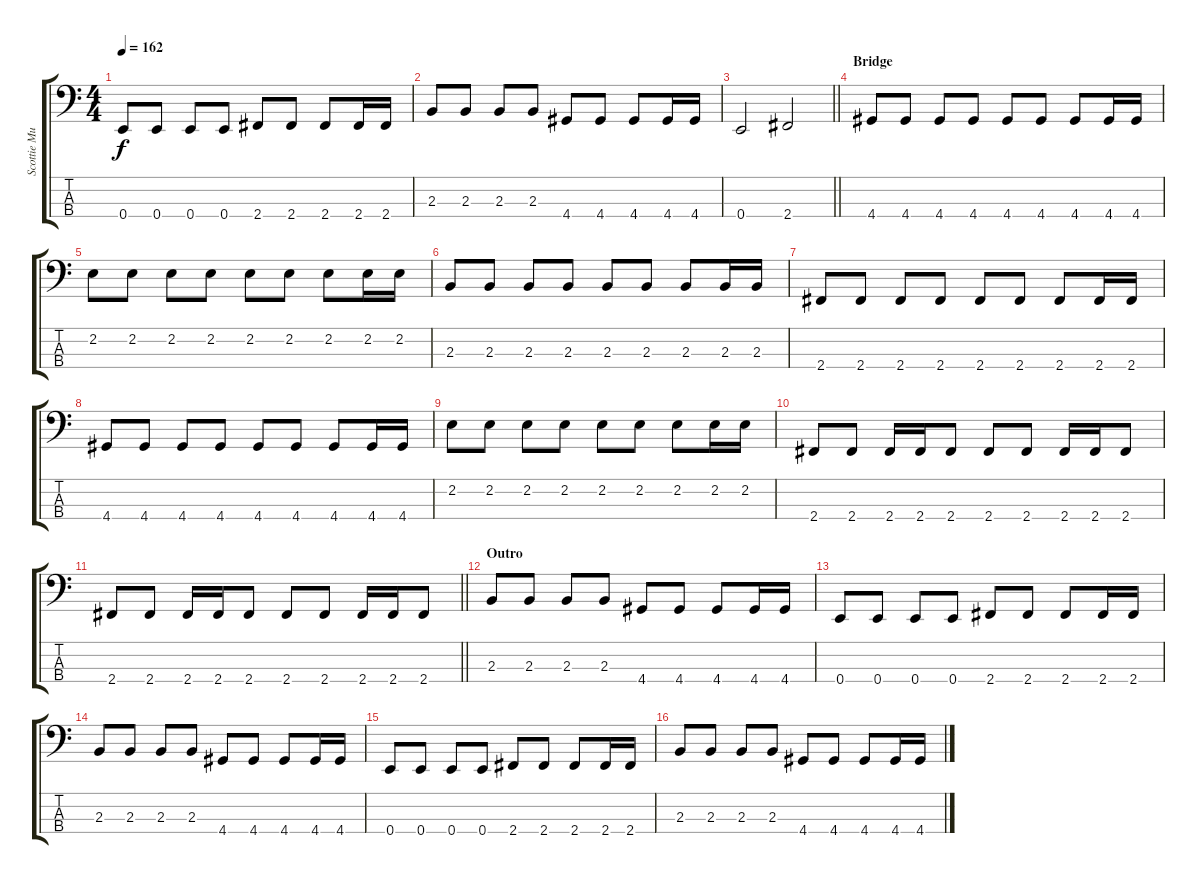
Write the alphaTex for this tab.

\track ("Scottie Murphy - Bass" "Scottie Mu") {instrument electricbasspick}
\staff {score tabs}
\tuning (G2 D2 A1 E1) {hide}
\ts (4 4)
\tempo 162
\clef f4
\ks c
0.4.8{dy f} 0.4.8 0.4.8 0.4.8 2.4.8 2.4.8 2.4.8 2.4.16 2.4.16 |
2.3.8 2.3.8 2.3.8 2.3.8 4.4.8 4.4.8 4.4.8 4.4.16 4.4.16 |
\barLineRight lightlight
0.4.2 2.4.2 |
\section ("" "Bridge")
4.4.8 4.4.8 4.4.8 4.4.8 4.4.8 4.4.8 4.4.8 4.4.16 4.4.16 |
2.2.8 2.2.8 2.2.8 2.2.8 2.2.8 2.2.8 2.2.8 2.2.16 2.2.16 |
2.3.8 2.3.8 2.3.8 2.3.8 2.3.8 2.3.8 2.3.8 2.3.16 2.3.16 |
2.4.8 2.4.8 2.4.8 2.4.8 2.4.8 2.4.8 2.4.8 2.4.16 2.4.16 |
4.4.8 4.4.8 4.4.8 4.4.8 4.4.8 4.4.8 4.4.8 4.4.16 4.4.16 |
2.2.8 2.2.8 2.2.8 2.2.8 2.2.8 2.2.8 2.2.8 2.2.16 2.2.16 |
2.4.8 2.4.8 2.4.16 2.4.16 2.4.8 2.4.8 2.4.8 2.4.16 2.4.16 2.4.8 |
\barLineRight lightlight
2.4.8 2.4.8 2.4.16 2.4.16 2.4.8 2.4.8 2.4.8 2.4.16 2.4.16 2.4.8 |
\section ("" "Outro")
2.3.8 2.3.8 2.3.8 2.3.8 4.4.8 4.4.8 4.4.8 4.4.16 4.4.16 |
0.4.8 0.4.8 0.4.8 0.4.8 2.4.8 2.4.8 2.4.8 2.4.16 2.4.16 |
2.3.8 2.3.8 2.3.8 2.3.8 4.4.8 4.4.8 4.4.8 4.4.16 4.4.16 |
0.4.8 0.4.8 0.4.8 0.4.8 2.4.8 2.4.8 2.4.8 2.4.16 2.4.16 |
2.3.8 2.3.8 2.3.8 2.3.8 4.4.8 4.4.8 4.4.8 4.4.16 4.4.16
